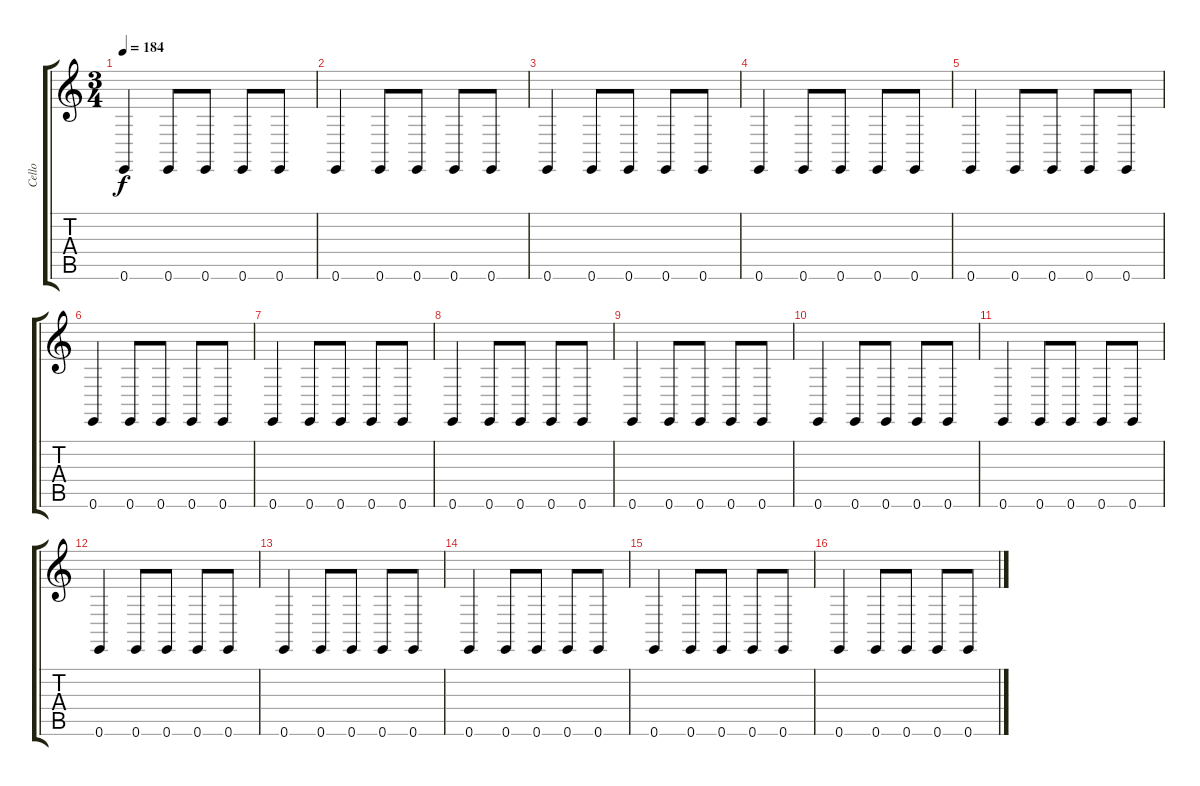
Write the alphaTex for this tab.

\track ("Cello" "Cello") {instrument cello}
\staff {score tabs}
\tuning (E4 B3 G3 D3 A2 E2) {hide}
\ts (3 4)
\tempo 184
\clef g2
\ks c
0.6.4{dy f} 0.6.8 0.6.8 0.6.8 0.6.8 |
0.6.4 0.6.8 0.6.8 0.6.8 0.6.8 |
0.6.4 0.6.8 0.6.8 0.6.8 0.6.8 |
0.6.4 0.6.8 0.6.8 0.6.8 0.6.8 |
0.6.4 0.6.8 0.6.8 0.6.8 0.6.8 |
0.6.4 0.6.8 0.6.8 0.6.8 0.6.8 |
0.6.4 0.6.8 0.6.8 0.6.8 0.6.8 |
0.6.4 0.6.8 0.6.8 0.6.8 0.6.8 |
0.6.4 0.6.8 0.6.8 0.6.8 0.6.8 |
0.6.4 0.6.8 0.6.8 0.6.8 0.6.8 |
0.6.4 0.6.8 0.6.8 0.6.8 0.6.8 |
0.6.4 0.6.8 0.6.8 0.6.8 0.6.8 |
0.6.4 0.6.8 0.6.8 0.6.8 0.6.8 |
0.6.4 0.6.8 0.6.8 0.6.8 0.6.8 |
0.6.4 0.6.8 0.6.8 0.6.8 0.6.8 |
0.6.4 0.6.8 0.6.8 0.6.8 0.6.8
